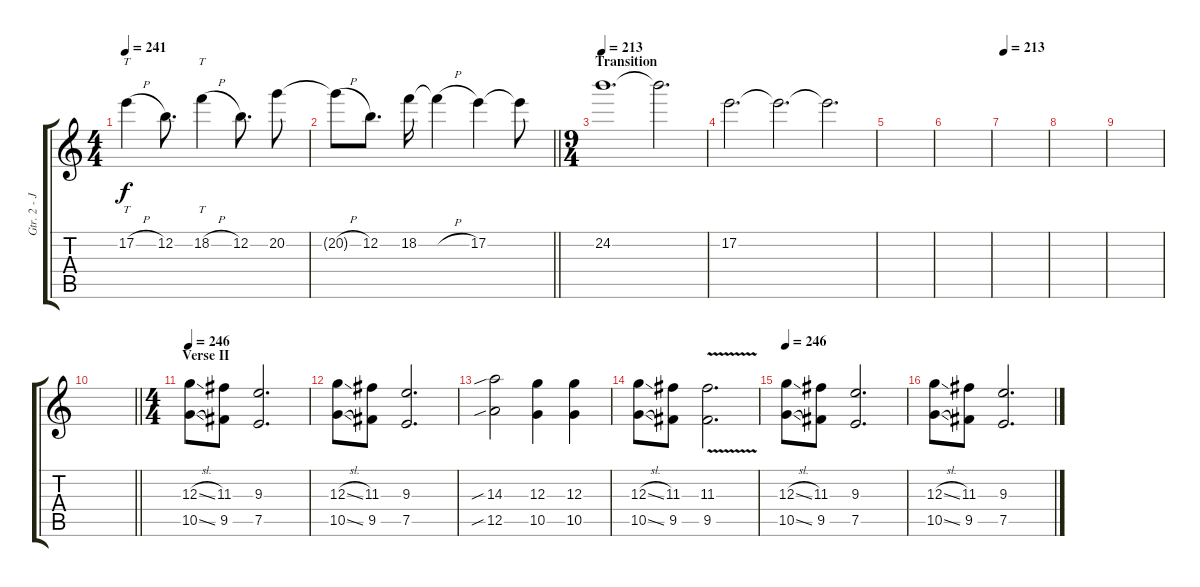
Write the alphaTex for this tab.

\track ("Gtr. 2 - Jason" "Gtr. 2 - J") {instrument distortionguitar}
\staff {score tabs}
\tuning (E4 B3 G3 D3 A2 E2) {hide}
\ts (4 4)
\tempo 241
\clef g2
\ks c
17.2{h}.4{tt dy f} 12.2.8{d} 18.2{h}.4{tt} 12.2.8{d} 20.2.8 |
\barLineRight lightlight
20.2{h t}.8 12.2.8{d} 18.2.16 18.2{h t}.4 17.2.4 17.2{t}.8 |
\ts (9 4)
\section ("" "Transition")
\tempo 212
\tempo 213
24.2.1{d} 24.2{t}.2{d} |
17.2.2{d} 17.2{t}.2{d} 17.2{t}.2{d} |
|
|
\tempo 213
|
|
|
\barLineRight lightlight
|
\ts (4 4)
\section ("" "Verse II")
\tempo 246
(12.3{sl} 10.5{sl}).8 (11.3 9.5).8 (9.3 7.5).2{d} |
(12.3{sl} 10.5{sl}).8 (11.3 9.5).8 (9.3 7.5).2{d} |
(14.3{sib} 12.5{sib}).2 (12.3 10.5).4 (12.3 10.5).4 |
(12.3{sl} 10.5{sl}).8 (11.3 9.5).8 (11.3 9.5{v}).2{d} |
\tempo 246
(12.3{sl} 10.5{sl}).8 (11.3 9.5).8 (9.3 7.5).2{d} |
(12.3{sl} 10.5{sl}).8 (11.3 9.5).8 (9.3 7.5).2{d}
